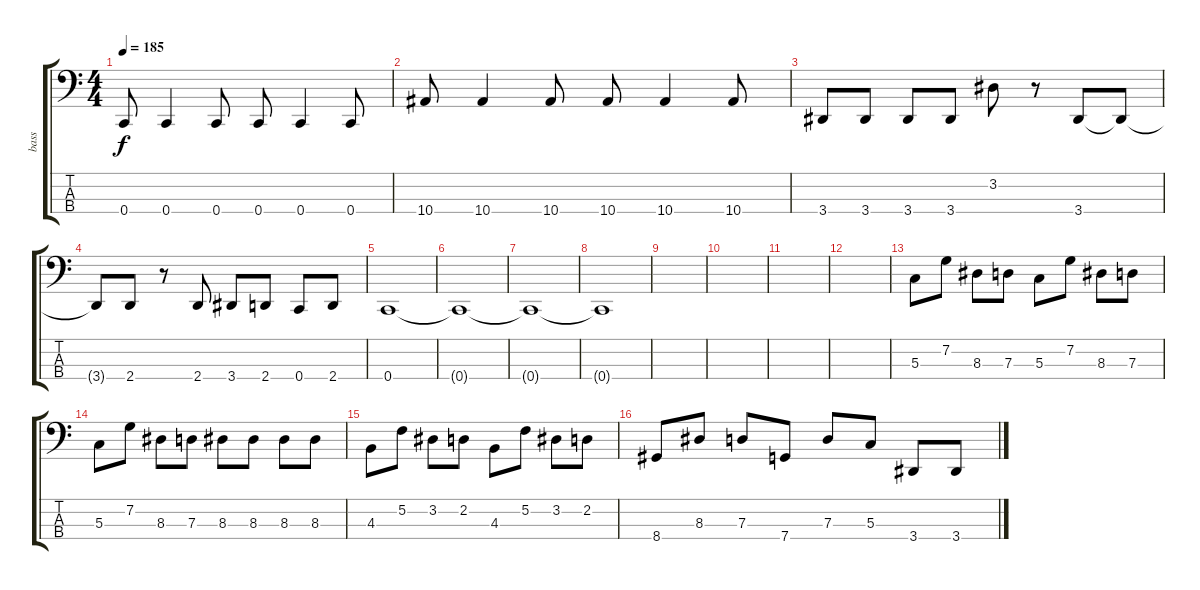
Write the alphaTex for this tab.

\track ("bass" "bass") {instrument electricbasspick}
\staff {score tabs}
\tuning (F2 C2 G1 C1) {hide}
\ts (4 4)
\tempo 185
\clef f4
\ks c
0.4.8{dy f} 0.4.4 0.4.8 0.4.8 0.4.4 0.4.8 |
10.4.8 10.4.4 10.4.8 10.4.8 10.4.4 10.4.8 |
3.4.8 3.4.8 3.4.8 3.4.8 3.2.8 r.8 3.4.8 3.4{t}.8 |
3.4{t}.8 2.4.8 r.8 2.4.8 3.4.8 2.4.8 0.4.8 2.4.8 |
0.4.1 |
0.4{t}.1 |
0.4{t}.1 |
0.4{t}.1 |
|
|
|
|
5.3.8 7.2.8 8.3.8 7.3.8 5.3.8 7.2.8 8.3.8 7.3.8 |
5.3.8 7.2.8 8.3.8 7.3.8 8.3.8 8.3.8 8.3.8 8.3.8 |
4.3.8 5.2.8 3.2.8 2.2.8 4.3.8 5.2.8 3.2.8 2.2.8 |
8.4.8 8.3.8 7.3.8 7.4.8 7.3.8 5.3.8 3.4.8 3.4.8
